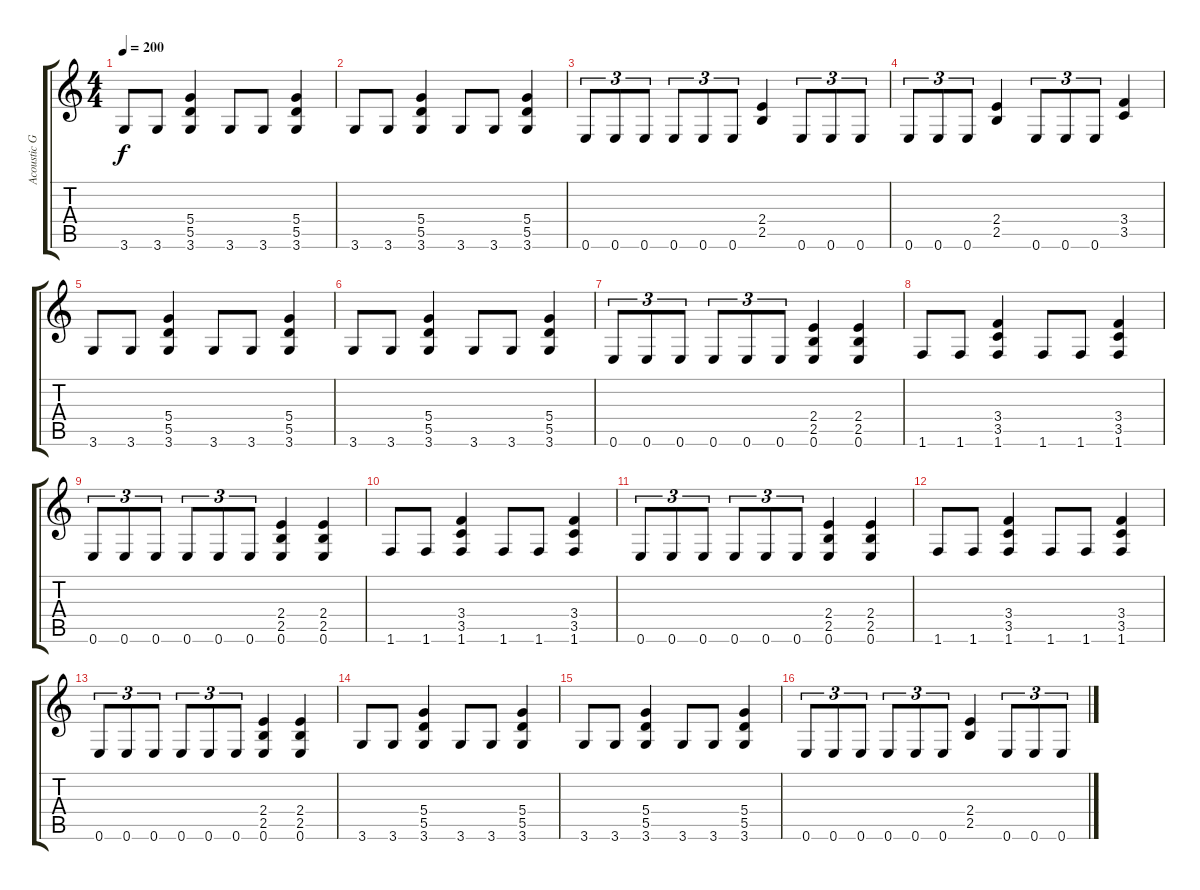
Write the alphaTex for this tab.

\track ("Acoustic Guitar (Guitar 1)" "Acoustic G") {instrument electricguitarclean}
\staff {score tabs}
\tuning (E4 B3 G3 D3 A2 E2) {hide}
\ts (4 4)
\tempo 200
\clef g2
\ks c
3.6.8{dy f} 3.6.8 (5.4 5.5 3.6).4 3.6.8 3.6.8 (5.4 5.5 3.6).4 |
3.6.8 3.6.8 (5.4 5.5 3.6).4 3.6.8 3.6.8 (5.4 5.5 3.6).4 |
0.6.8{tu (3 2)} 0.6.8{tu (3 2)} 0.6.8{tu (3 2)} 0.6.8{tu (3 2)} 0.6.8{tu (3 2)} 0.6.8{tu (3 2)} (2.4 2.5).4 0.6.8{tu (3 2)} 0.6.8{tu (3 2)} 0.6.8{tu (3 2)} |
0.6.8{tu (3 2)} 0.6.8{tu (3 2)} 0.6.8{tu (3 2)} (2.4 2.5).4 0.6.8{tu (3 2)} 0.6.8{tu (3 2)} 0.6.8{tu (3 2)} (3.4 3.5).4 |
3.6.8 3.6.8 (5.4 5.5 3.6).4 3.6.8 3.6.8 (5.4 5.5 3.6).4 |
3.6.8 3.6.8 (5.4 5.5 3.6).4 3.6.8 3.6.8 (5.4 5.5 3.6).4 |
0.6.8{tu (3 2)} 0.6.8{tu (3 2)} 0.6.8{tu (3 2)} 0.6.8{tu (3 2)} 0.6.8{tu (3 2)} 0.6.8{tu (3 2)} (2.4 2.5 0.6).4 (2.4 2.5 0.6).4 |
1.6.8 1.6.8 (3.4 3.5 1.6).4 1.6.8 1.6.8 (3.4 3.5 1.6).4 |
0.6.8{tu (3 2)} 0.6.8{tu (3 2)} 0.6.8{tu (3 2)} 0.6.8{tu (3 2)} 0.6.8{tu (3 2)} 0.6.8{tu (3 2)} (2.4 2.5 0.6).4 (2.4 2.5 0.6).4 |
1.6.8 1.6.8 (3.4 3.5 1.6).4 1.6.8 1.6.8 (3.4 3.5 1.6).4 |
0.6.8{tu (3 2)} 0.6.8{tu (3 2)} 0.6.8{tu (3 2)} 0.6.8{tu (3 2)} 0.6.8{tu (3 2)} 0.6.8{tu (3 2)} (2.4 2.5 0.6).4 (2.4 2.5 0.6).4 |
1.6.8 1.6.8 (3.4 3.5 1.6).4 1.6.8 1.6.8 (3.4 3.5 1.6).4 |
0.6.8{tu (3 2)} 0.6.8{tu (3 2)} 0.6.8{tu (3 2)} 0.6.8{tu (3 2)} 0.6.8{tu (3 2)} 0.6.8{tu (3 2)} (2.4 2.5 0.6).4 (2.4 2.5 0.6).4 |
3.6.8 3.6.8 (5.4 5.5 3.6).4 3.6.8 3.6.8 (5.4 5.5 3.6).4 |
3.6.8 3.6.8 (5.4 5.5 3.6).4 3.6.8 3.6.8 (5.4 5.5 3.6).4 |
0.6.8{tu (3 2)} 0.6.8{tu (3 2)} 0.6.8{tu (3 2)} 0.6.8{tu (3 2)} 0.6.8{tu (3 2)} 0.6.8{tu (3 2)} (2.4 2.5).4 0.6.8{tu (3 2)} 0.6.8{tu (3 2)} 0.6.8{tu (3 2)}
